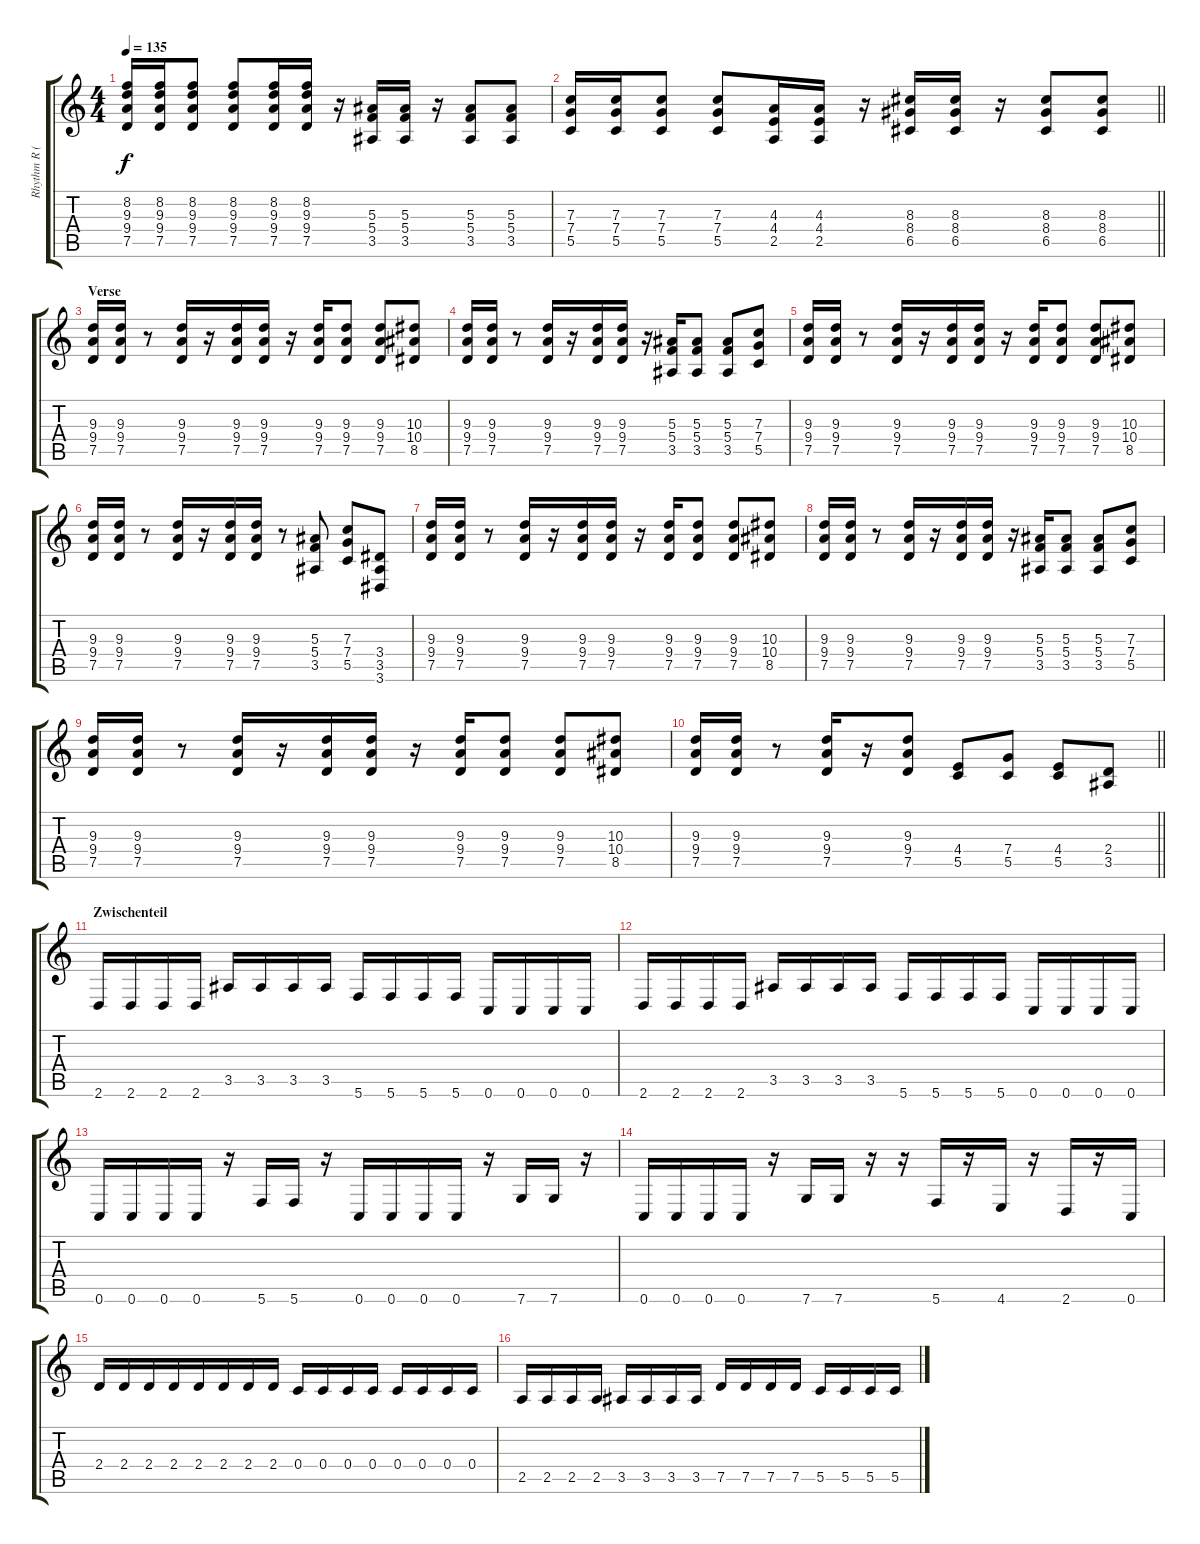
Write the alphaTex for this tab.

\track ("Rhythm R (Lorenzo)" "Rhythm R (") {instrument distortionguitar}
\staff {score tabs}
\tuning (D4 A3 F3 C3 G2 C2) {hide}
\ts (4 4)
\tempo 135
\clef g2
\ks aminor
(8.2 9.3 9.4 7.5).16{dy f} (8.2 9.3 9.4 7.5).16 (8.2 9.3 9.4 7.5).8 (8.2 9.3 9.4 7.5).8 (8.2 9.3 9.4 7.5).16 (8.2 9.3 9.4 7.5).16 r.16 (5.3 5.4 3.5).16 (5.3 5.4 3.5).16 r.16 (5.3 5.4 3.5).8 (5.3 5.4 3.5).8 |
\barLineRight lightlight
(7.3 7.4 5.5).16 (7.3 7.4 5.5).16 (7.3 7.4 5.5).8 (7.3 7.4 5.5).8 (4.3 4.4 2.5).16 (4.3 4.4 2.5).16 r.16 (8.3 8.4 6.5).16 (8.3 8.4 6.5).16 r.16 (8.3 8.4 6.5).8 (8.3 8.4 6.5).8 |
\section ("" "Verse")
(9.3 9.4 7.5).16 (9.3 9.4 7.5).16 r.8 (9.3 9.4 7.5).16 r.16 (9.3 9.4 7.5).16 (9.3 9.4 7.5).16 r.16 (9.3 9.4 7.5).16 (9.3 9.4 7.5).8 (9.3 9.4 7.5).8 (10.3 10.4 8.5).8 |
(9.3 9.4 7.5).16 (9.3 9.4 7.5).16 r.8 (9.3 9.4 7.5).16 r.16 (9.3 9.4 7.5).16 (9.3 9.4 7.5).16 r.16 (5.3 5.4 3.5).16 (5.3 5.4 3.5).8 (5.3 5.4 3.5).8 (7.3 7.4 5.5).8 |
(9.3 9.4 7.5).16 (9.3 9.4 7.5).16 r.8 (9.3 9.4 7.5).16 r.16 (9.3 9.4 7.5).16 (9.3 9.4 7.5).16 r.16 (9.3 9.4 7.5).16 (9.3 9.4 7.5).8 (9.3 9.4 7.5).8 (10.3 10.4 8.5).8 |
(9.3 9.4 7.5).16 (9.3 9.4 7.5).16 r.8 (9.3 9.4 7.5).16 r.16 (9.3 9.4 7.5).16 (9.3 9.4 7.5).16 r.8 (5.3 5.4 3.5).8 (7.3 7.4 5.5).8 (3.4 3.5 3.6).8 |
(9.3 9.4 7.5).16 (9.3 9.4 7.5).16 r.8 (9.3 9.4 7.5).16 r.16 (9.3 9.4 7.5).16 (9.3 9.4 7.5).16 r.16 (9.3 9.4 7.5).16 (9.3 9.4 7.5).8 (9.3 9.4 7.5).8 (10.3 10.4 8.5).8 |
(9.3 9.4 7.5).16 (9.3 9.4 7.5).16 r.8 (9.3 9.4 7.5).16 r.16 (9.3 9.4 7.5).16 (9.3 9.4 7.5).16 r.16 (5.3 5.4 3.5).16 (5.3 5.4 3.5).8 (5.3 5.4 3.5).8 (7.3 7.4 5.5).8 |
(9.3 9.4 7.5).16 (9.3 9.4 7.5).16 r.8 (9.3 9.4 7.5).16 r.16 (9.3 9.4 7.5).16 (9.3 9.4 7.5).16 r.16 (9.3 9.4 7.5).16 (9.3 9.4 7.5).8 (9.3 9.4 7.5).8 (10.3 10.4 8.5).8 |
\barLineRight lightlight
(9.3 9.4 7.5).16 (9.3 9.4 7.5).16 r.8 (9.3 9.4 7.5).16 r.16 (9.3 9.4 7.5).8 (4.4 5.5).8 (7.4 5.5).8 (4.4 5.5).8 (2.4 3.5).8 |
\section ("" "Zwischenteil")
2.6.16 2.6.16 2.6.16 2.6.16 3.5.16 3.5.16 3.5.16 3.5.16 5.6.16 5.6.16 5.6.16 5.6.16 0.6.16 0.6.16 0.6.16 0.6.16 |
2.6.16 2.6.16 2.6.16 2.6.16 3.5.16 3.5.16 3.5.16 3.5.16 5.6.16 5.6.16 5.6.16 5.6.16 0.6.16 0.6.16 0.6.16 0.6.16 |
0.6.16 0.6.16 0.6.16 0.6.16 r.16 5.6.16 5.6.16 r.16 0.6.16 0.6.16 0.6.16 0.6.16 r.16 7.6.16 7.6.16 r.16 |
0.6.16 0.6.16 0.6.16 0.6.16 r.16 7.6.16 7.6.16 r.16 r.16 5.6.16 r.16 4.6.16 r.16 2.6.16 r.16 0.6.16 |
2.4.16 2.4.16 2.4.16 2.4.16{beam merge} 2.4.16 2.4.16{beam merge} 2.4.16 2.4.16 0.4.16 0.4.16{beam merge} 0.4.16 0.4.16 0.4.16{beam merge} 0.4.16{beam merge} 0.4.16{beam merge} 0.4.16 |
2.5.16 2.5.16 2.5.16 2.5.16 3.5.16 3.5.16 3.5.16 3.5.16 7.5.16 7.5.16 7.5.16 7.5.16 5.5.16 5.5.16 5.5.16 5.5.16
